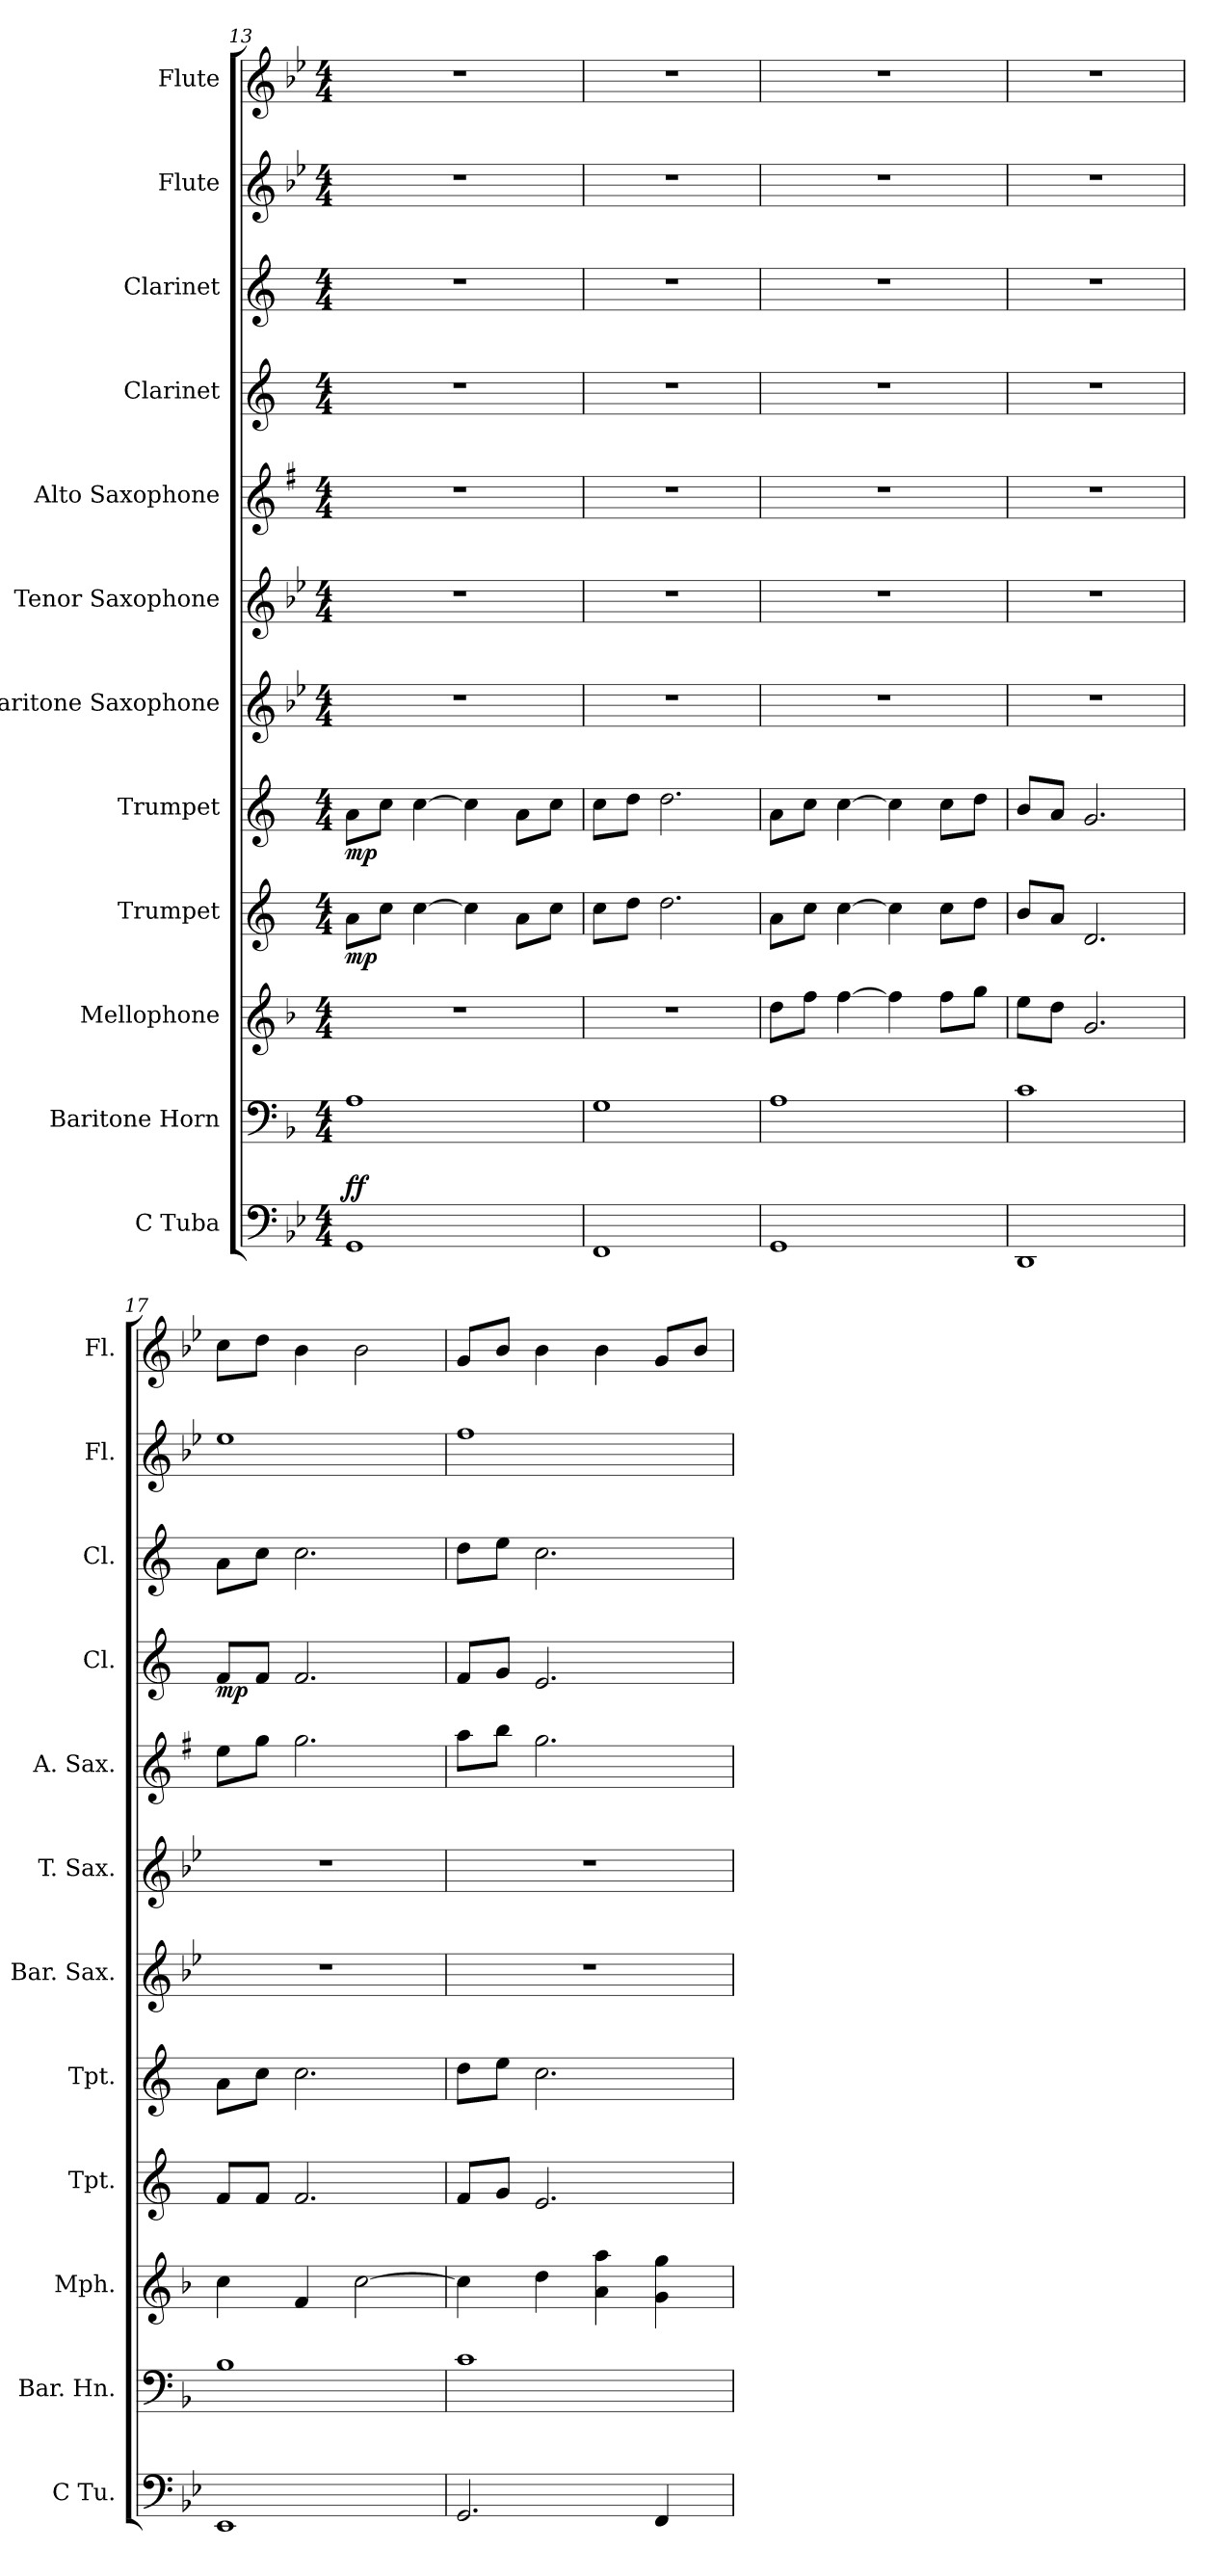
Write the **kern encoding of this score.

**kern	**dynam	**kern	**kern	**kern	**dynam	**kern	**dynam	**kern	**kern	**kern	**kern	**dynam	**kern	**kern	**kern
*part12	*part12	*part11	*part10	*part9	*part9	*part8	*part8	*part7	*part6	*part5	*part4	*part4	*part3	*part2	*part1
*staff12	*staff12	*staff11	*staff10	*staff9	*staff9	*staff8	*staff8	*staff7	*staff6	*staff5	*staff4	*staff4	*staff3	*staff2	*staff1
*I"C Tuba	*	*I"Baritone Horn	*I"Mellophone	*I"Trumpet	*	*I"Trumpet	*	*I"Baritone Saxophone	*I"Tenor Saxophone	*I"Alto Saxophone	*I"Clarinet	*	*I"Clarinet	*I"Flute	*I"Flute
*I'C Tu.	*	*I'Bar. Hn.	*I'Mph.	*I'Tpt.	*	*I'Tpt.	*	*I'Bar. Sax.	*I'T. Sax.	*I'A. Sax.	*I'Cl.	*	*I'Cl.	*I'Fl.	*I'Fl.
*clefF4	*	*clefF4	*clefG2	*clefG2	*	*clefG2	*	*clefG2	*clefG2	*clefG2	*clefG2	*	*clefG2	*clefG2	*clefG2
*	*	*ITrd4c7	*ITrd4c7	*ITrd1c2	*	*ITrd1c2	*	*ITrd12c21	*ITrd8c14	*ITrd5c9	*ITrd1c2	*	*ITrd1c2	*	*
*k[b-e-]	*	*k[b-e-]	*k[b-e-]	*k[b-e-]	*	*k[b-e-]	*	*k[b-e-]	*k[b-e-]	*k[b-e-]	*k[b-e-]	*	*k[b-e-]	*k[b-e-]	*k[b-e-]
*M4/4	*	*M4/4	*M4/4	*M4/4	*	*M4/4	*	*M4/4	*M4/4	*M4/4	*M4/4	*	*M4/4	*M4/4	*M4/4
=13	=13	=13	=13	=13	=13	=13	=13	=13	=13	=13	=13	=13	=13	=13	=13
!	!LO:DY:b	!	!	!	!	!	!	!	!	!	!	!	!	!	!
!	!LO:DY:n=1:a	!	!	!	!LO:DY:b	!	!LO:DY:b	!	!	!	!	!	!	!	!
1GG	f f	1D	1r	8g\L	mp	8g\L	mp	1r	1r	1r	1r	.	1r	1r	1r
.	.	.	.	8b-\J	.	8b-\J	.	.	.	.	.	.	.	.	.
.	.	.	.	[4b-\	.	[4b-\	.	.	.	.	.	.	.	.	.
.	.	.	.	4b-\]	.	4b-\]	.	.	.	.	.	.	.	.	.
.	.	.	.	8g\L	.	8g\L	.	.	.	.	.	.	.	.	.
.	.	.	.	8b-\J	.	8b-\J	.	.	.	.	.	.	.	.	.
=14	=14	=14	=14	=14	=14	=14	=14	=14	=14	=14	=14	=14	=14	=14	=14
1FF	.	1C	1r	8b-\L	.	8b-\L	.	1r	1r	1r	1r	.	1r	1r	1r
.	.	.	.	8cc\J	.	8cc\J	.	.	.	.	.	.	.	.	.
.	.	.	.	2.cc\	.	2.cc\	.	.	.	.	.	.	.	.	.
=15	=15	=15	=15	=15	=15	=15	=15	=15	=15	=15	=15	=15	=15	=15	=15
1GG	.	1D	8g\L	8g\L	.	8g\L	.	1r	1r	1r	1r	.	1r	1r	1r
.	.	.	8b-\J	8b-\J	.	8b-\J	.	.	.	.	.	.	.	.	.
.	.	.	[4b-\	[4b-\	.	[4b-\	.	.	.	.	.	.	.	.	.
.	.	.	4b-\]	4b-\]	.	4b-\]	.	.	.	.	.	.	.	.	.
.	.	.	8b-\L	8b-\L	.	8b-\L	.	.	.	.	.	.	.	.	.
.	.	.	8cc\J	8cc\J	.	8cc\J	.	.	.	.	.	.	.	.	.
=16	=16	=16	=16	=16	=16	=16	=16	=16	=16	=16	=16	=16	=16	=16	=16
1DD	.	1F	8a\L	8a/L	.	8a/L	.	1r	1r	1r	1r	.	1r	1r	1r
.	.	.	8g\J	8g/J	.	8g/J	.	.	.	.	.	.	.	.	.
.	.	.	2.c/	2.c/	.	2.f/	.	.	.	.	.	.	.	.	.
!!LO:PB:g=z
=17	=17	=17	=17	=17	=17	=17	=17	=17	=17	=17	=17	=17	=17	=17	=17
!	!	!	!	!	!	!	!	!	!	!	!	!LO:DY:b	!	!	!
1EE-	.	1E-	4f\	8e-/L	.	8g\L	.	1r	1r	8g\L	8e-/L	mp	8g\L	1ee-	8cc\L
.	.	.	.	8e-/J	.	8b-\J	.	.	.	8b-\J	8e-/J	.	8b-\J	.	8dd\J
.	.	.	4B-/	2.e-/	.	2.b-\	.	.	.	2.b-\	2.e-/	.	2.b-\	.	4b-\
.	.	.	[2f\	.	.	.	.	.	.	.	.	.	.	.	2b-\
=18	=18	=18	=18	=18	=18	=18	=18	=18	=18	=18	=18	=18	=18	=18	=18
2.GG/	.	1F	4f\]	8e-/L	.	8cc\L	.	1r	1r	8cc\L	8e-/L	.	8cc\L	1ff	8g/L
.	.	.	.	8f/J	.	8dd\J	.	.	.	8dd\J	8f/J	.	8dd\J	.	8b-/J
.	.	.	4g\	2.d/	.	2.b-\	.	.	.	2.b-\	2.d/	.	2.b-\	.	4b-\
.	.	.	4d\ 4dd\	.	.	.	.	.	.	.	.	.	.	.	4b-\
4FF/	.	.	4c\ 4cc\	.	.	.	.	.	.	.	.	.	.	.	8g/L
.	.	.	.	.	.	.	.	.	.	.	.	.	.	.	8b-/J
=	=	=	=	=	=	=	=	=	=	=	=	=	=	=	=
*-	*-	*-	*-	*-	*-	*-	*-	*-	*-	*-	*-	*-	*-	*-	*-
